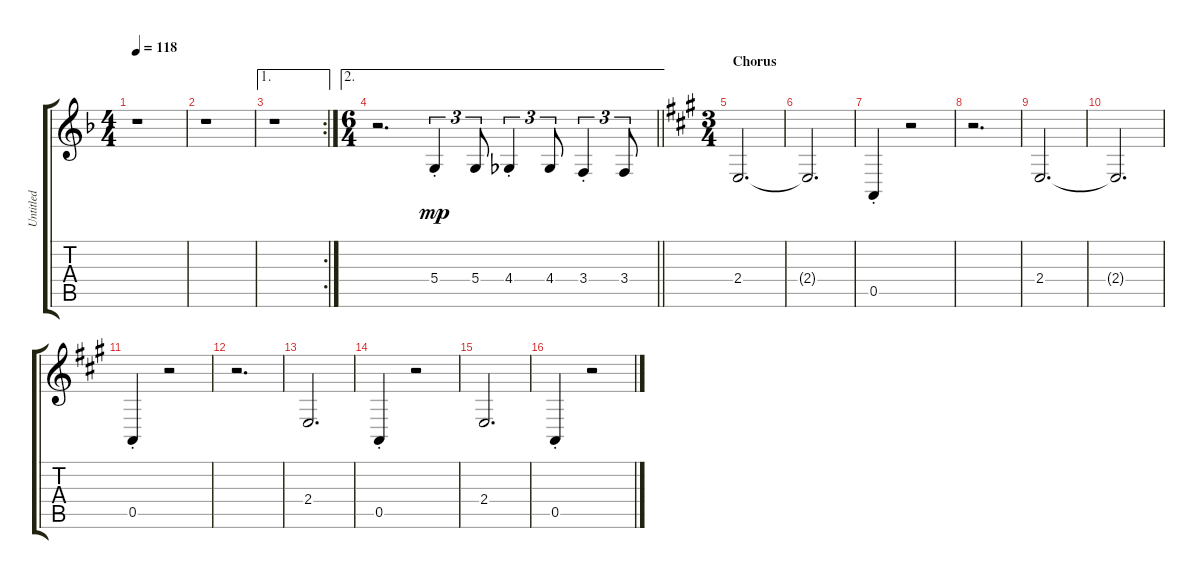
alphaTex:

\track ("Untitled" "Untitled") {instrument baritonesax}
\staff {score tabs}
\tuning (E4 B3 G3 D3 A2 E2) {hide}
\ts (4 4)
\tempo 118
\clef g2
\ks f
r.1{dy mp} |
r.1 |
\ae 1
\rc 2
r.1 |
\ae 2
\ts (6 4)
\barLineRight lightlight
r.2{d} 5.4{st}.4{tu (3 2)} 5.4.8{tu (3 2)} 4.4{st}.4{tu (3 2)} 4.4.8{tu (3 2)} 3.4{st}.4{tu (3 2)} 3.4.8{tu (3 2)} |
\ts (3 4)
\section ("" "Chorus")
\ks a
2.4.2{d} |
2.4{t}.2{d} |
0.5{st}.4 r.2 |
r.2{d} |
2.4.2{d} |
2.4{t}.2{d} |
0.5{st}.4 r.2 |
r.2{d} |
2.4.2{d} |
0.5{st}.4 r.2 |
2.4.2{d} |
0.5{st}.4 r.2
